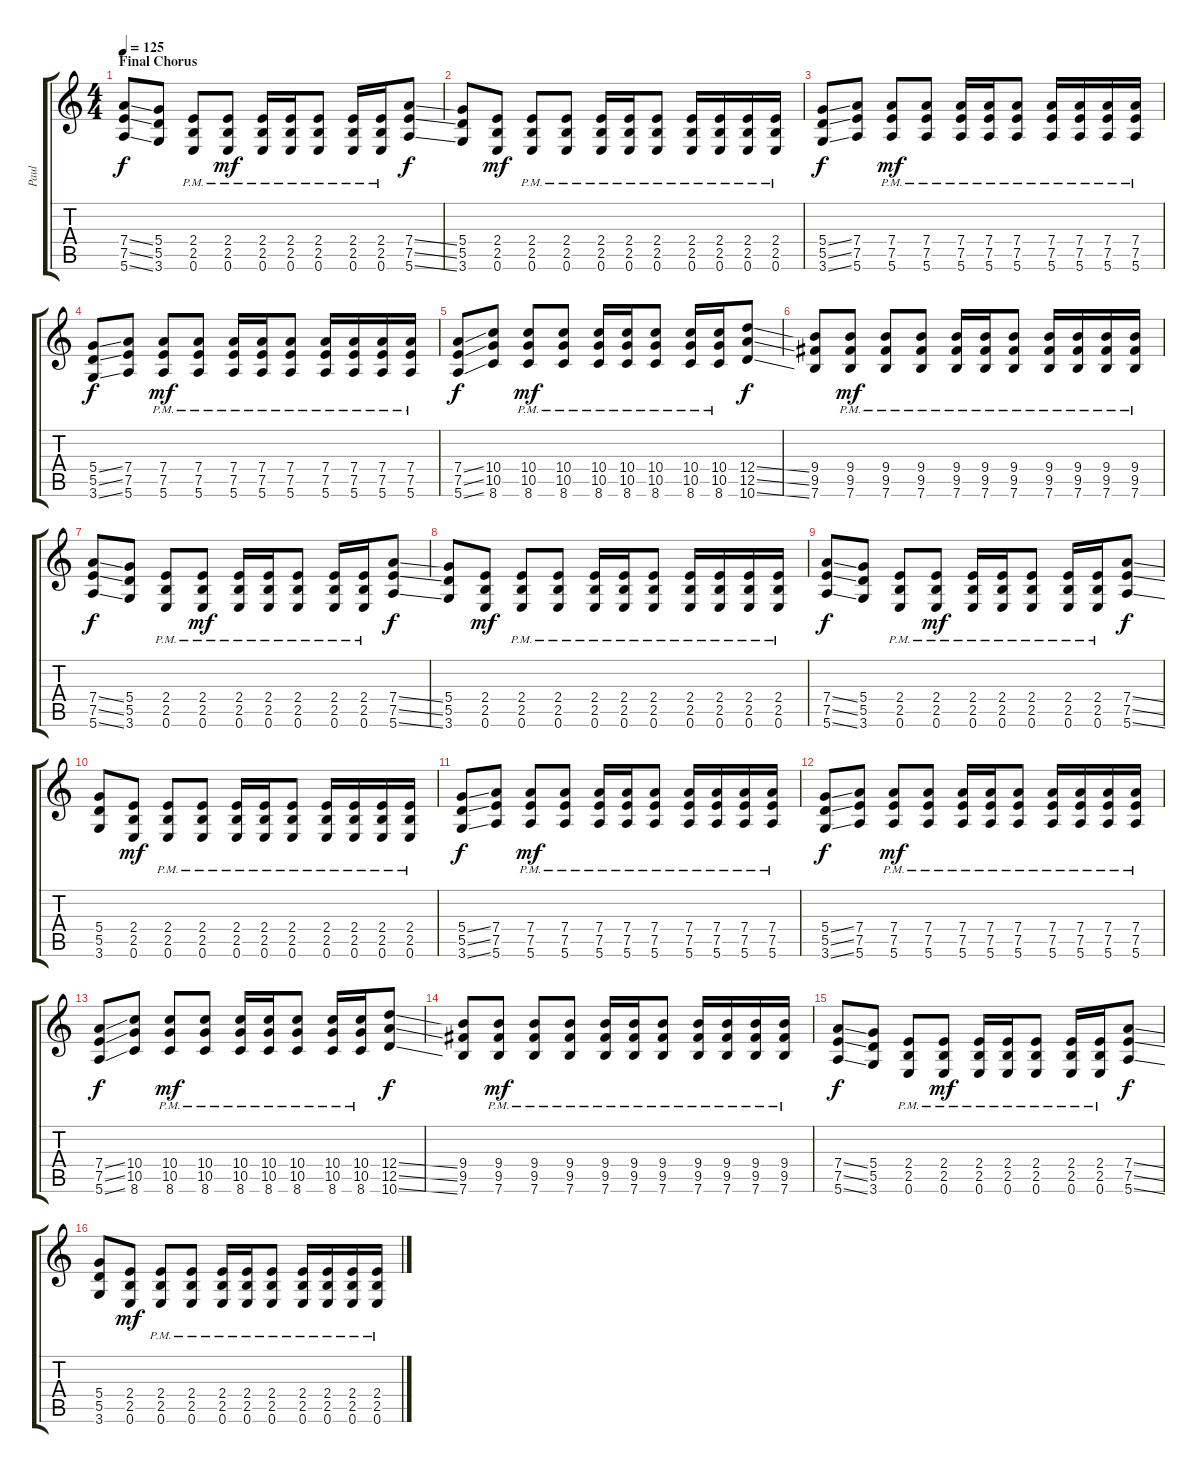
\track ("Paul" "Paul") {instrument distortionguitar}
\staff {score tabs}
\tuning (E4 B3 G3 D3 A2 E2) {hide}
\ts (4 4)
\section ("" "Final Chorus")
\tempo 125
\clef g2
\ks c
(7.4{ss} 7.5{ss} 5.6{ss}).8{dy f} (5.4 5.5 3.6).8 (2.4{pm} 2.5{pm} 0.6{pm}).8 (2.4{pm} 2.5{pm} 0.6{pm}).8{dy mf} (2.4{pm} 2.5{pm} 0.6{pm}).16 (2.4{pm} 2.5{pm} 0.6{pm}).16 (2.4{pm} 2.5{pm} 0.6{pm}).8 (2.4{pm} 2.5{pm} 0.6{pm}).16 (2.4{pm} 2.5{pm} 0.6{pm}).16 (7.4{ss} 7.5{ss} 5.6{ss}).8{dy f} |
(5.4 5.5 3.6).8 (2.4 2.5 0.6).8{dy mf} (2.4{pm} 2.5{pm} 0.6{pm}).8 (2.4{pm} 2.5{pm} 0.6{pm}).8 (2.4{pm} 2.5{pm} 0.6{pm}).16 (2.4{pm} 2.5{pm} 0.6{pm}).16 (2.4{pm} 2.5{pm} 0.6{pm}).8 (2.4{pm} 2.5{pm} 0.6{pm}).16 (2.4{pm} 2.5{pm} 0.6{pm}).16 (2.4{pm} 2.5{pm} 0.6{pm}).16 (2.4{pm} 2.5{pm} 0.6{pm}).16 |
(5.4{ss} 5.5{ss} 3.6{ss}).8{dy f} (7.4 7.5 5.6).8 (7.4{pm} 7.5{pm} 5.6{pm}).8{dy mf} (7.4{pm} 7.5{pm} 5.6{pm}).8 (7.4{pm} 7.5{pm} 5.6{pm}).16 (7.4{pm} 7.5{pm} 5.6{pm}).16 (7.4{pm} 7.5{pm} 5.6{pm}).8 (7.4{pm} 7.5{pm} 5.6{pm}).16 (7.4{pm} 7.5{pm} 5.6{pm}).16 (7.4{pm} 7.5{pm} 5.6{pm}).16 (7.4{pm} 7.5{pm} 5.6{pm}).16 |
(5.4{ss} 5.5{ss} 3.6{ss}).8{dy f} (7.4 7.5 5.6).8 (7.4{pm} 7.5{pm} 5.6{pm}).8{dy mf} (7.4{pm} 7.5{pm} 5.6{pm}).8 (7.4{pm} 7.5{pm} 5.6{pm}).16 (7.4{pm} 7.5{pm} 5.6{pm}).16 (7.4{pm} 7.5{pm} 5.6{pm}).8 (7.4{pm} 7.5{pm} 5.6{pm}).16 (7.4{pm} 7.5{pm} 5.6{pm}).16 (7.4{pm} 7.5{pm} 5.6{pm}).16 (7.4{pm} 7.5{pm} 5.6{pm}).16 |
(7.4{ss} 7.5{ss} 5.6{ss}).8{dy f} (10.4 10.5 8.6).8 (10.4{pm} 10.5{pm} 8.6{pm}).8{dy mf} (10.4{pm} 10.5{pm} 8.6{pm}).8 (10.4{pm} 10.5{pm} 8.6{pm}).16 (10.4{pm} 10.5{pm} 8.6{pm}).16 (10.4{pm} 10.5{pm} 8.6{pm}).8 (10.4{pm} 10.5{pm} 8.6{pm}).16 (10.4{pm} 10.5{pm} 8.6{pm}).16 (12.4{ss} 12.5{ss} 10.6{ss}).8{dy f} |
(9.4 9.5 7.6).8 (9.4{pm} 9.5{pm} 7.6{pm}).8{dy mf} (9.4{pm} 9.5{pm} 7.6{pm}).8 (9.4{pm} 9.5{pm} 7.6{pm}).8 (9.4{pm} 9.5{pm} 7.6{pm}).16 (9.4{pm} 9.5{pm} 7.6{pm}).16 (9.4 9.5{pm} 7.6{pm}).8 (9.4{pm} 9.5{pm} 7.6{pm}).16 (9.4{pm} 9.5{pm} 7.6{pm}).16 (9.4{pm} 9.5{pm} 7.6{pm}).16 (9.4{pm} 9.5{pm} 7.6{pm}).16 |
(7.4{ss} 7.5{ss} 5.6{ss}).8{dy f} (5.4 5.5 3.6).8 (2.4{pm} 2.5{pm} 0.6{pm}).8 (2.4{pm} 2.5{pm} 0.6{pm}).8{dy mf} (2.4{pm} 2.5{pm} 0.6{pm}).16 (2.4{pm} 2.5{pm} 0.6{pm}).16 (2.4{pm} 2.5{pm} 0.6{pm}).8 (2.4{pm} 2.5{pm} 0.6{pm}).16 (2.4{pm} 2.5{pm} 0.6{pm}).16 (7.4{ss} 7.5{ss} 5.6{ss}).8{dy f} |
(5.4 5.5 3.6).8 (2.4 2.5 0.6).8{dy mf} (2.4{pm} 2.5{pm} 0.6{pm}).8 (2.4{pm} 2.5{pm} 0.6{pm}).8 (2.4{pm} 2.5{pm} 0.6{pm}).16 (2.4{pm} 2.5{pm} 0.6{pm}).16 (2.4{pm} 2.5{pm} 0.6{pm}).8 (2.4{pm} 2.5{pm} 0.6{pm}).16 (2.4{pm} 2.5{pm} 0.6{pm}).16 (2.4{pm} 2.5{pm} 0.6{pm}).16 (2.4{pm} 2.5{pm} 0.6{pm}).16 |
(7.4{ss} 7.5{ss} 5.6{ss}).8{dy f} (5.4 5.5 3.6).8 (2.4{pm} 2.5{pm} 0.6{pm}).8 (2.4{pm} 2.5{pm} 0.6{pm}).8{dy mf} (2.4{pm} 2.5{pm} 0.6{pm}).16 (2.4{pm} 2.5{pm} 0.6{pm}).16 (2.4{pm} 2.5{pm} 0.6{pm}).8 (2.4{pm} 2.5{pm} 0.6{pm}).16 (2.4{pm} 2.5{pm} 0.6{pm}).16 (7.4{ss} 7.5{ss} 5.6{ss}).8{dy f} |
(5.4 5.5 3.6).8 (2.4 2.5 0.6).8{dy mf} (2.4{pm} 2.5{pm} 0.6{pm}).8 (2.4{pm} 2.5{pm} 0.6{pm}).8 (2.4{pm} 2.5{pm} 0.6{pm}).16 (2.4{pm} 2.5{pm} 0.6{pm}).16 (2.4{pm} 2.5{pm} 0.6{pm}).8 (2.4{pm} 2.5{pm} 0.6{pm}).16 (2.4{pm} 2.5{pm} 0.6{pm}).16 (2.4{pm} 2.5{pm} 0.6{pm}).16 (2.4{pm} 2.5{pm} 0.6{pm}).16 |
(5.4{ss} 5.5{ss} 3.6{ss}).8{dy f} (7.4 7.5 5.6).8 (7.4{pm} 7.5{pm} 5.6{pm}).8{dy mf} (7.4{pm} 7.5{pm} 5.6{pm}).8 (7.4{pm} 7.5{pm} 5.6{pm}).16 (7.4{pm} 7.5{pm} 5.6{pm}).16 (7.4{pm} 7.5{pm} 5.6{pm}).8 (7.4{pm} 7.5{pm} 5.6{pm}).16 (7.4{pm} 7.5{pm} 5.6{pm}).16 (7.4{pm} 7.5{pm} 5.6{pm}).16 (7.4{pm} 7.5{pm} 5.6{pm}).16 |
(5.4{ss} 5.5{ss} 3.6{ss}).8{dy f} (7.4 7.5 5.6).8 (7.4{pm} 7.5{pm} 5.6{pm}).8{dy mf} (7.4{pm} 7.5{pm} 5.6{pm}).8 (7.4{pm} 7.5{pm} 5.6{pm}).16 (7.4{pm} 7.5{pm} 5.6{pm}).16 (7.4{pm} 7.5{pm} 5.6{pm}).8 (7.4{pm} 7.5{pm} 5.6{pm}).16 (7.4{pm} 7.5{pm} 5.6{pm}).16 (7.4{pm} 7.5{pm} 5.6{pm}).16 (7.4{pm} 7.5{pm} 5.6{pm}).16 |
(7.4{ss} 7.5{ss} 5.6{ss}).8{dy f} (10.4 10.5 8.6).8 (10.4{pm} 10.5{pm} 8.6{pm}).8{dy mf} (10.4{pm} 10.5{pm} 8.6{pm}).8 (10.4{pm} 10.5{pm} 8.6{pm}).16 (10.4{pm} 10.5{pm} 8.6{pm}).16 (10.4{pm} 10.5{pm} 8.6{pm}).8 (10.4{pm} 10.5{pm} 8.6{pm}).16 (10.4{pm} 10.5{pm} 8.6{pm}).16 (12.4{ss} 12.5{ss} 10.6{ss}).8{dy f} |
(9.4 9.5 7.6).8 (9.4{pm} 9.5{pm} 7.6{pm}).8{dy mf} (9.4{pm} 9.5{pm} 7.6{pm}).8 (9.4{pm} 9.5{pm} 7.6{pm}).8 (9.4{pm} 9.5{pm} 7.6{pm}).16 (9.4{pm} 9.5{pm} 7.6{pm}).16 (9.4 9.5{pm} 7.6{pm}).8 (9.4{pm} 9.5{pm} 7.6{pm}).16 (9.4{pm} 9.5{pm} 7.6{pm}).16 (9.4{pm} 9.5{pm} 7.6{pm}).16 (9.4{pm} 9.5{pm} 7.6{pm}).16 |
(7.4{ss} 7.5{ss} 5.6{ss}).8{dy f} (5.4 5.5 3.6).8 (2.4{pm} 2.5{pm} 0.6{pm}).8 (2.4{pm} 2.5{pm} 0.6{pm}).8{dy mf} (2.4{pm} 2.5{pm} 0.6{pm}).16 (2.4{pm} 2.5{pm} 0.6{pm}).16 (2.4{pm} 2.5{pm} 0.6{pm}).8 (2.4{pm} 2.5{pm} 0.6{pm}).16 (2.4{pm} 2.5{pm} 0.6{pm}).16 (7.4{ss} 7.5{ss} 5.6{ss}).8{dy f} |
(5.4 5.5 3.6).8 (2.4 2.5 0.6).8{dy mf} (2.4{pm} 2.5{pm} 0.6{pm}).8 (2.4{pm} 2.5{pm} 0.6{pm}).8 (2.4{pm} 2.5{pm} 0.6{pm}).16 (2.4{pm} 2.5{pm} 0.6{pm}).16 (2.4{pm} 2.5{pm} 0.6{pm}).8 (2.4{pm} 2.5{pm} 0.6{pm}).16 (2.4{pm} 2.5{pm} 0.6{pm}).16 (2.4{pm} 2.5{pm} 0.6{pm}).16 (2.4{pm} 2.5{pm} 0.6{pm}).16
